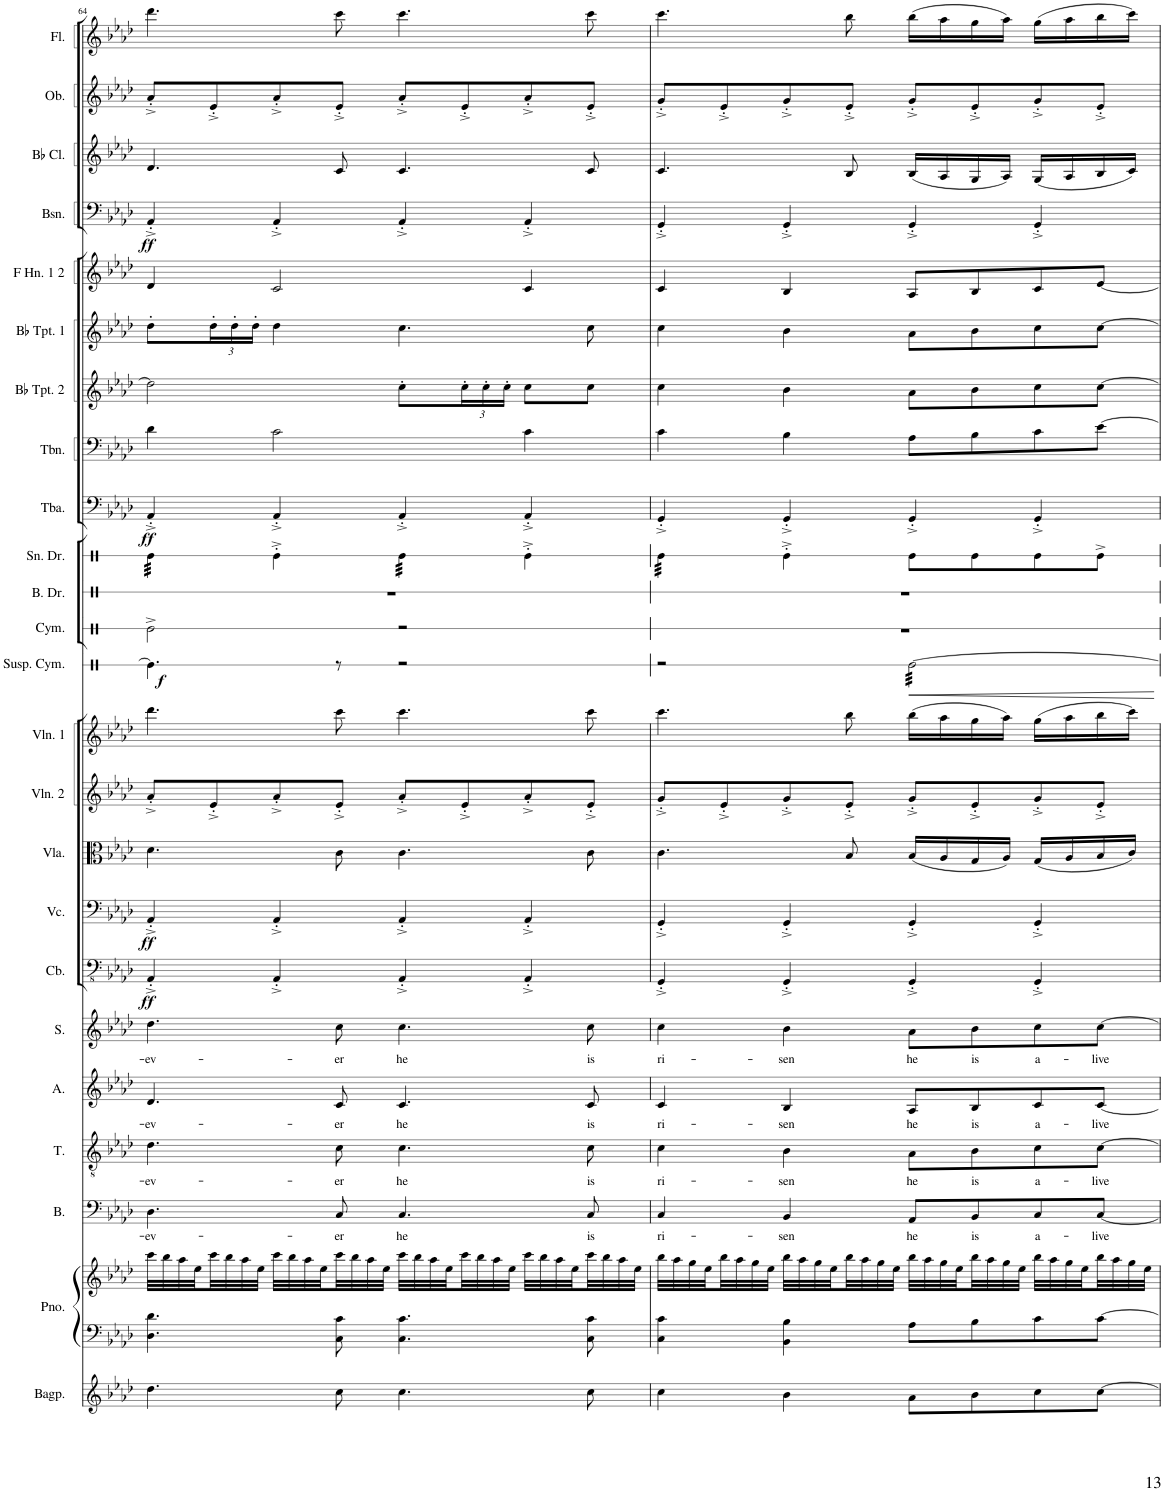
**kern	**kern	**kern	**kern	**text	**kern	**text	**kern	**text	**kern	**text	**kern	**dynam	**kern	**dynam	**kern	**kern	**kern	**kern	**dynam	**kern	**kern	**kern	**kern	**dynam	**kern	**kern	**kern	**kern	**kern	**dynam	**kern	**kern	**kern
*part24	*part23	*part23	*part22	*part22	*part21	*part21	*part20	*part20	*part19	*part19	*part18	*part18	*part17	*part17	*part16	*part15	*part14	*part13	*part13	*part12	*part11	*part10	*part9	*part9	*part8	*part7	*part6	*part5	*part4	*part4	*part3	*part2	*part1
*staff25	*staff24	*staff23	*staff22	*staff22	*staff21	*staff21	*staff20	*staff20	*staff19	*staff19	*staff18	*staff18	*staff17	*staff17	*staff16	*staff15	*staff14	*staff13	*staff13	*staff12	*staff11	*staff10	*staff9	*staff9	*staff8	*staff7	*staff6	*staff5	*staff4	*staff4	*staff3	*staff2	*staff1
*I"Bagpipe	*I"Piano	*	*I"Bass	*	*I"Tenor	*	*I"Alto	*	*I"Soprano	*	*I"Contrabass	*	*I"Violoncello	*	*I"Viola	*I"Violin 2	*I"Violin 1	*I"Suspended Cymbal	*	*I"Cymbal	*I"Bass Drum	*I"Snare Drum	*I"Tuba	*	*I"Trombone	*I"Bb Trumpet 2	*I"Bb Trumpet 1	*I"F Horn 1 &amp; 2	*I"Bassoon	*	*I"Bb Clarinet	*I"Oboe	*I"Flute
*I'Bagp.	*I'Pno.	*	*I'B.	*	*I'T.	*	*I'A.	*	*I'S.	*	*I'Cb.	*	*I'Vc.	*	*I'Vla.	*I'Vln. 2	*I'Vln. 1	*I'Susp. Cym.	*	*I'Cym.	*I'B. Dr.	*I'Sn. Dr.	*I'Tba.	*	*I'Tbn.	*I'Bb Tpt. 2	*I'Bb Tpt. 1	*I'F Hn. 1 2	*I'Bsn.	*	*I'Bb Cl.	*I'Ob.	*I'Fl.
!!LO:PB:g=z
*clefG2	*clefF4	*clefG2	*clefF4	*	*clefGv2	*	*clefG2	*	*clefG2	*	*clefFv4	*	*clefF4	*	*clefC3	*clefG2	*clefG2	*clefX	*	*clefX	*clefX	*clefX	*clefF4	*	*clefF4	*clefG2	*clefG2	*clefG2	*clefF4	*	*clefG2	*clefG2	*clefG2
*	*	*	*	*	*	*	*	*	*	*	*ITrd7c12	*	*	*	*	*	*	*	*	*	*	*	*	*	*	*ITrd1c2	*ITrd1c2	*ITrd4c7	*	*	*ITrd1c2	*	*
*k[b-e-a-d-]	*k[b-e-a-d-]	*k[b-e-a-d-]	*k[b-e-a-d-]	*	*k[b-e-a-d-]	*	*k[b-e-a-d-]	*	*k[b-e-a-d-]	*	*k[b-e-a-d-]	*	*k[b-e-a-d-]	*	*k[b-e-a-d-]	*k[b-e-a-d-]	*k[b-e-a-d-]	*k[]	*	*k[]	*k[]	*k[]	*k[b-e-a-d-]	*	*k[b-e-a-d-]	*k[b-e-a-d-]	*k[b-e-a-d-]	*k[b-e-a-d-]	*k[b-e-a-d-]	*	*k[b-e-a-d-]	*k[b-e-a-d-]	*k[b-e-a-d-]
*M4/4	*M4/4	*M4/4	*M4/4	*	*M4/4	*	*M4/4	*	*M4/4	*	*M4/4	*	*M4/4	*	*M4/4	*M4/4	*M4/4	*M4/4	*	*M4/4	*M4/4	*M4/4	*M4/4	*	*M4/4	*M4/4	*M4/4	*M4/4	*M4/4	*	*M4/4	*M4/4	*M4/4
=64	=64	=64	=64	=64	=64	=64	=64	=64	=64	=64	=64	=64	=64	=64	=64	=64	=64	=64	=64	=64	=64	=64	=64	=64	=64	=64	=64	=64	=64	=64	=64	=64	=64
!	!	!	!	!LO:LY:b	!	!LO:LY:b	!	!LO:LY:b	!	!LO:LY:b	!	!LO:DY:b	!	!LO:DY:b	!	!	!	!	!LO:DY:b	!	!	!	!	!LO:DY:b	!	!	!	!	!	!LO:DY:b	!	!	!
*	*	*	*	*	*	*	*	*	*	*	*	*	*	*	*	*	*	*	*	*	*	*tremolo	*	*	*	*	*	*	*	*	*	*	*
4.dd-\	4.D-\ 4.d-\	32ccc\LLL	4.D-\	-ev-	4.d-\	-ev-	4.d-/	-ev-	4.dd-\	-ev-	4AAA-'^/	ff	4AA-'^/	ff	4.d-\	8a-'^/L	4.ddd-\	4.Re\]	f	2Re^\	1r	32Re\LLL	4AA-'^/	ff	4d-\	2dd-\]	8dd-'\L	4d-/	4AA-'^/	ff	4.d-/	8a-'^/L	4.ddd-\
.	.	32bb-\	.	.	.	.	.	.	.	.	.	.	.	.	.	.	.	.	.	.	.	32Re\	.	.	.	.	.	.	.	.	.	.	.
.	.	32aa-\	.	.	.	.	.	.	.	.	.	.	.	.	.	.	.	.	.	.	.	32Re\	.	.	.	.	.	.	.	.	.	.	.
.	.	32ee-\	.	.	.	.	.	.	.	.	.	.	.	.	.	.	.	.	.	.	.	32Re\	.	.	.	.	.	.	.	.	.	.	.
*	*	*	*	*	*	*	*	*	*	*	*	*	*	*	*	*	*	*	*	*	*	*	*	*	*	*	*Xbrackettup	*	*	*	*	*	*
.	.	32ccc\	.	.	.	.	.	.	.	.	.	.	.	.	.	8e-'^/	.	.	.	.	.	32Re\	.	.	.	.	24dd-'\L	.	.	.	.	8e-'^/	.
.	.	32bb-\	.	.	.	.	.	.	.	.	.	.	.	.	.	.	.	.	.	.	.	32Re\	.	.	.	.	.	.	.	.	.	.	.
.	.	.	.	.	.	.	.	.	.	.	.	.	.	.	.	.	.	.	.	.	.	.	.	.	.	.	24dd-'\	.	.	.	.	.	.
.	.	32aa-\	.	.	.	.	.	.	.	.	.	.	.	.	.	.	.	.	.	.	.	32Re\	.	.	.	.	.	.	.	.	.	.	.
.	.	.	.	.	.	.	.	.	.	.	.	.	.	.	.	.	.	.	.	.	.	.	.	.	.	.	24dd-'\JJ	.	.	.	.	.	.
.	.	32ee-\JJJ	.	.	.	.	.	.	.	.	.	.	.	.	.	.	.	.	.	.	.	32Re\JJJ	.	.	.	.	.	.	.	.	.	.	.
*	*	*	*	*	*	*	*	*	*	*	*	*	*	*	*	*	*	*	*	*	*	*Xtremolo	*	*	*	*	*	*	*	*	*	*	*
.	.	32ccc\LLL	.	.	.	.	.	.	.	.	4AAA-'^/	.	4AA-'^/	.	.	8a-'^/	.	.	.	.	.	4Re'^\	4AA-'^/	.	2c\	.	4dd-\	2c/	4AA-'^/	.	.	8a-'^/	.
.	.	32bb-\	.	.	.	.	.	.	.	.	.	.	.	.	.	.	.	.	.	.	.	.	.	.	.	.	.	.	.	.	.	.	.
.	.	32aa-\	.	.	.	.	.	.	.	.	.	.	.	.	.	.	.	.	.	.	.	.	.	.	.	.	.	.	.	.	.	.	.
.	.	32ee-\	.	.	.	.	.	.	.	.	.	.	.	.	.	.	.	.	.	.	.	.	.	.	.	.	.	.	.	.	.	.	.
!	!	!	!	!LO:LY:b	!	!LO:LY:b	!	!LO:LY:b	!	!LO:LY:b	!	!	!	!	!	!	!	!	!	!	!	!	!	!	!	!	!	!	!	!	!	!	!
8cc\	8C\ 8c\	32ccc\	8C/	-er	8c\	-er	8c/	-er	8cc\	-er	.	.	.	.	8c\	8e-'^/J	8ccc\	8r	.	.	.	.	.	.	.	.	.	.	.	.	8c/	8e-'^/J	8ccc\
.	.	32bb-\	.	.	.	.	.	.	.	.	.	.	.	.	.	.	.	.	.	.	.	.	.	.	.	.	.	.	.	.	.	.	.
.	.	32aa-\	.	.	.	.	.	.	.	.	.	.	.	.	.	.	.	.	.	.	.	.	.	.	.	.	.	.	.	.	.	.	.
.	.	32ee-\JJJ	.	.	.	.	.	.	.	.	.	.	.	.	.	.	.	.	.	.	.	.	.	.	.	.	.	.	.	.	.	.	.
!	!	!	!	!LO:LY:b	!	!LO:LY:b	!	!LO:LY:b	!	!LO:LY:b	!	!	!	!	!	!	!	!	!	!	!	!	!	!	!	!	!	!	!	!	!	!	!
*	*	*	*	*	*	*	*	*	*	*	*	*	*	*	*	*	*	*	*	*	*	*tremolo	*	*	*	*	*	*	*	*	*	*	*
4.cc\	4.C\ 4.c\	32ccc\LLL	4.C/	he	4.c\	he	4.c/	he	4.cc\	he	4AAA-'^/	.	4AA-'^/	.	4.c\	8a-'^/L	4.ccc\	2r	.	2r	.	32Re\LLL	4AA-'^/	.	.	8cc'\L	4.cc\	.	4AA-'^/	.	4.c/	8a-'^/L	4.ccc\
.	.	32bb-\	.	.	.	.	.	.	.	.	.	.	.	.	.	.	.	.	.	.	.	32Re\	.	.	.	.	.	.	.	.	.	.	.
.	.	32aa-\	.	.	.	.	.	.	.	.	.	.	.	.	.	.	.	.	.	.	.	32Re\	.	.	.	.	.	.	.	.	.	.	.
.	.	32ee-\	.	.	.	.	.	.	.	.	.	.	.	.	.	.	.	.	.	.	.	32Re\	.	.	.	.	.	.	.	.	.	.	.
*	*	*	*	*	*	*	*	*	*	*	*	*	*	*	*	*	*	*	*	*	*	*	*	*	*	*Xbrackettup	*	*	*	*	*	*	*
.	.	32ccc\	.	.	.	.	.	.	.	.	.	.	.	.	.	8e-'^/	.	.	.	.	.	32Re\	.	.	.	24cc'\L	.	.	.	.	.	8e-'^/	.
.	.	32bb-\	.	.	.	.	.	.	.	.	.	.	.	.	.	.	.	.	.	.	.	32Re\	.	.	.	.	.	.	.	.	.	.	.
.	.	.	.	.	.	.	.	.	.	.	.	.	.	.	.	.	.	.	.	.	.	.	.	.	.	24cc'\	.	.	.	.	.	.	.
.	.	32aa-\	.	.	.	.	.	.	.	.	.	.	.	.	.	.	.	.	.	.	.	32Re\	.	.	.	.	.	.	.	.	.	.	.
.	.	.	.	.	.	.	.	.	.	.	.	.	.	.	.	.	.	.	.	.	.	.	.	.	.	24cc'\JJ	.	.	.	.	.	.	.
.	.	32ee-\JJJ	.	.	.	.	.	.	.	.	.	.	.	.	.	.	.	.	.	.	.	32Re\JJJ	.	.	.	.	.	.	.	.	.	.	.
*	*	*	*	*	*	*	*	*	*	*	*	*	*	*	*	*	*	*	*	*	*	*Xtremolo	*	*	*	*	*	*	*	*	*	*	*
.	.	32ccc\LLL	.	.	.	.	.	.	.	.	4AAA-'^/	.	4AA-'^/	.	.	8a-'^/	.	.	.	.	.	4Re'^\	4AA-'^/	.	4c\	8cc\L	.	4c/	4AA-'^/	.	.	8a-'^/	.
.	.	32bb-\	.	.	.	.	.	.	.	.	.	.	.	.	.	.	.	.	.	.	.	.	.	.	.	.	.	.	.	.	.	.	.
.	.	32aa-\	.	.	.	.	.	.	.	.	.	.	.	.	.	.	.	.	.	.	.	.	.	.	.	.	.	.	.	.	.	.	.
.	.	32ee-\	.	.	.	.	.	.	.	.	.	.	.	.	.	.	.	.	.	.	.	.	.	.	.	.	.	.	.	.	.	.	.
!	!	!	!	!LO:LY:b	!	!LO:LY:b	!	!LO:LY:b	!	!LO:LY:b	!	!	!	!	!	!	!	!	!	!	!	!	!	!	!	!	!	!	!	!	!	!	!
8cc\	8C\ 8c\	32ccc\	8C/	is	8c\	is	8c/	is	8cc\	is	.	.	.	.	8c\	8e-'^/J	8ccc\	.	.	.	.	.	.	.	.	8cc\J	8cc\	.	.	.	8c/	8e-'^/J	8ccc\
.	.	32bb-\	.	.	.	.	.	.	.	.	.	.	.	.	.	.	.	.	.	.	.	.	.	.	.	.	.	.	.	.	.	.	.
.	.	32aa-\	.	.	.	.	.	.	.	.	.	.	.	.	.	.	.	.	.	.	.	.	.	.	.	.	.	.	.	.	.	.	.
.	.	32ee-\JJJ	.	.	.	.	.	.	.	.	.	.	.	.	.	.	.	.	.	.	.	.	.	.	.	.	.	.	.	.	.	.	.
=65	=65	=65	=65	=65	=65	=65	=65	=65	=65	=65	=65	=65	=65	=65	=65	=65	=65	=65	=65	=65	=65	=65	=65	=65	=65	=65	=65	=65	=65	=65	=65	=65	=65
!	!	!	!	!LO:LY:b	!	!LO:LY:b	!	!LO:LY:b	!	!LO:LY:b	!	!	!	!	!	!	!	!	!	!	!	!	!	!	!	!	!	!	!	!	!	!	!
*	*	*	*	*	*	*	*	*	*	*	*	*	*	*	*	*	*	*	*	*	*	*tremolo	*	*	*	*	*	*	*	*	*	*	*
4cc\	4C\ 4c\	32bb-\LLL	4C/	ri-	4c\	ri-	4c/	ri-	4cc\	ri-	4GGG'^/	.	4GG'^/	.	4.c\	8g'^/L	4.ccc\	2r	.	1r	1r	32Re\LLL	4GG'^/	.	4c\	4cc\	4cc\	4c/	4GG'^/	.	4.c/	8g'^/L	4.ccc\
.	.	32aa-\	.	.	.	.	.	.	.	.	.	.	.	.	.	.	.	.	.	.	.	32Re\	.	.	.	.	.	.	.	.	.	.	.
.	.	32gg\	.	.	.	.	.	.	.	.	.	.	.	.	.	.	.	.	.	.	.	32Re\	.	.	.	.	.	.	.	.	.	.	.
.	.	32ee-\	.	.	.	.	.	.	.	.	.	.	.	.	.	.	.	.	.	.	.	32Re\	.	.	.	.	.	.	.	.	.	.	.
.	.	32bb-\	.	.	.	.	.	.	.	.	.	.	.	.	.	8e-'^/	.	.	.	.	.	32Re\	.	.	.	.	.	.	.	.	.	8e-'^/	.
.	.	32aa-\	.	.	.	.	.	.	.	.	.	.	.	.	.	.	.	.	.	.	.	32Re\	.	.	.	.	.	.	.	.	.	.	.
.	.	32gg\	.	.	.	.	.	.	.	.	.	.	.	.	.	.	.	.	.	.	.	32Re\	.	.	.	.	.	.	.	.	.	.	.
.	.	32ee-\JJJ	.	.	.	.	.	.	.	.	.	.	.	.	.	.	.	.	.	.	.	32Re\JJJ	.	.	.	.	.	.	.	.	.	.	.
*	*	*	*	*	*	*	*	*	*	*	*	*	*	*	*	*	*	*	*	*	*	*Xtremolo	*	*	*	*	*	*	*	*	*	*	*
!	!	!	!	!LO:LY:b	!	!LO:LY:b	!	!LO:LY:b	!	!LO:LY:b	!	!	!	!	!	!	!	!	!	!	!	!	!	!	!	!	!	!	!	!	!	!	!
4b-\	4BB-\ 4B-\	32bb-\LLL	4BB-/	-sen	4B-\	-sen	4B-/	-sen	4b-\	-sen	4GGG'^/	.	4GG'^/	.	.	8g'^/	.	.	.	.	.	4Re'^\	4GG'^/	.	4B-\	4b-\	4b-\	4B-/	4GG'^/	.	.	8g'^/	.
.	.	32aa-\	.	.	.	.	.	.	.	.	.	.	.	.	.	.	.	.	.	.	.	.	.	.	.	.	.	.	.	.	.	.	.
.	.	32gg\	.	.	.	.	.	.	.	.	.	.	.	.	.	.	.	.	.	.	.	.	.	.	.	.	.	.	.	.	.	.	.
.	.	32ee-\	.	.	.	.	.	.	.	.	.	.	.	.	.	.	.	.	.	.	.	.	.	.	.	.	.	.	.	.	.	.	.
.	.	32bb-\	.	.	.	.	.	.	.	.	.	.	.	.	8B-/	8e-'^/J	8bb-\	.	.	.	.	.	.	.	.	.	.	.	.	.	8B-/	8e-'^/J	8bb-\
.	.	32aa-\	.	.	.	.	.	.	.	.	.	.	.	.	.	.	.	.	.	.	.	.	.	.	.	.	.	.	.	.	.	.	.
.	.	32gg\	.	.	.	.	.	.	.	.	.	.	.	.	.	.	.	.	.	.	.	.	.	.	.	.	.	.	.	.	.	.	.
.	.	32ee-\JJJ	.	.	.	.	.	.	.	.	.	.	.	.	.	.	.	.	.	.	.	.	.	.	.	.	.	.	.	.	.	.	.
!	!	!	!	!LO:LY:b	!	!LO:LY:b	!	!LO:LY:b	!	!LO:LY:b	!	!	!	!	!	!	!	!	!LO:HP:b	!	!	!	!	!	!	!	!	!	!	!	!	!	!
*	*	*	*	*	*	*	*	*	*	*	*	*	*	*	*	*	*	*tremolo	*	*	*	*	*	*	*	*	*	*	*	*	*	*	*
8a-\L	8A-\L	32bb-\LLL	8AA-/L	he	8A-\L	he	8A-/L	he	8a-\L	he	4GGG'^/	.	4GG'^/	.	(16B-/LL	8g'^/L	(16bb-\LL	[32Re\LLL	<	.	.	8Re\L	4GG'^/	.	8A-\L	8a-\L	8a-\L	8A-/L	4GG'^/	.	(16B-/LL	8g'^/L	(16bb-\LL
.	.	32aa-\	.	.	.	.	.	.	.	.	.	.	.	.	.	.	.	32Re\	.	.	.	.	.	.	.	.	.	.	.	.	.	.	.
.	.	32gg\	.	.	.	.	.	.	.	.	.	.	.	.	16A-/	.	16aa-\	32Re\	.	.	.	.	.	.	.	.	.	.	.	.	16A-/	.	16aa-\
.	.	32ee-\	.	.	.	.	.	.	.	.	.	.	.	.	.	.	.	32Re\	.	.	.	.	.	.	.	.	.	.	.	.	.	.	.
!	!	!	!	!LO:LY:b	!	!LO:LY:b	!	!LO:LY:b	!	!LO:LY:b	!	!	!	!	!	!	!	!	!	!	!	!	!	!	!	!	!	!	!	!	!	!	!
8b-\	8B-\	32bb-\	8BB-/	is	8B-\	is	8B-/	is	8b-\	is	.	.	.	.	16G/	8e-'^/	16gg\	32Re\	.	.	.	8Re\	.	.	8B-\	8b-\	8b-\	8B-/	.	.	16G/	8e-'^/	16gg\
.	.	32aa-\	.	.	.	.	.	.	.	.	.	.	.	.	.	.	.	32Re\	.	.	.	.	.	.	.	.	.	.	.	.	.	.	.
.	.	32gg\	.	.	.	.	.	.	.	.	.	.	.	.	16A-/JJ)	.	16aa-\JJ)	32Re\	.	.	.	.	.	.	.	.	.	.	.	.	16A-/JJ)	.	16aa-\JJ)
.	.	32ee-\JJJ	.	.	.	.	.	.	.	.	.	.	.	.	.	.	.	32Re\	.	.	.	.	.	.	.	.	.	.	.	.	.	.	.
!	!	!	!	!LO:LY:b	!	!LO:LY:b	!	!LO:LY:b	!	!LO:LY:b	!	!	!	!	!	!	!	!	!	!	!	!	!	!	!	!	!	!	!	!	!	!	!
8cc\	8c\	32bb-\LLL	8C/	a-	8c\	a-	8c/	a-	8cc\	a-	4GGG'^/	.	4GG'^/	.	(16G/LL	8g'^/	(16gg\LL	32Re\	.	.	.	8Re\	4GG'^/	.	8c\	8cc\	8cc\	8c/	4GG'^/	.	(16G/LL	8g'^/	(16gg\LL
.	.	32aa-\	.	.	.	.	.	.	.	.	.	.	.	.	.	.	.	32Re\	.	.	.	.	.	.	.	.	.	.	.	.	.	.	.
.	.	32gg\	.	.	.	.	.	.	.	.	.	.	.	.	16A-/	.	16aa-\	32Re\	.	.	.	.	.	.	.	.	.	.	.	.	16A-/	.	16aa-\
.	.	32ee-\	.	.	.	.	.	.	.	.	.	.	.	.	.	.	.	32Re\	.	.	.	.	.	.	.	.	.	.	.	.	.	.	.
!	!	!	!	!LO:LY:b	!	!LO:LY:b	!	!LO:LY:b	!	!LO:LY:b	!	!	!	!	!	!	!	!	!	!	!	!	!	!	!	!	!	!	!	!	!	!	!
[8cc\J	[8c\J	32bb-\	[8C/J	-live	[8c\J	-live	[8c/J	-live	[8cc\J	-live	.	.	.	.	16B-/	8e-'^/J	16bb-\	32Re\	.	.	.	8Re^\J	.	.	[8e-\J	[8cc\J	[8cc\J	[8e-/J	.	.	16B-/	8e-'^/J	16bb-\
.	.	32aa-\	.	.	.	.	.	.	.	.	.	.	.	.	.	.	.	32Re\	.	.	.	.	.	.	.	.	.	.	.	.	.	.	.
.	.	32gg\	.	.	.	.	.	.	.	.	.	.	.	.	16c/JJ)	.	16ccc\JJ)	32Re\	.	.	.	.	.	.	.	.	.	.	.	.	16c/JJ)	.	16ccc\JJ)
.	.	32ee-\JJJ	.	.	.	.	.	.	.	.	.	.	.	.	.	.	.	32Re\JJJ	.	.	.	.	.	.	.	.	.	.	.	.	.	.	.
*	*	*	*	*	*	*	*	*	*	*	*	*	*	*	*	*	*	*Xtremolo	*	*	*	*	*	*	*	*	*	*	*	*	*	*	*
.	.	.	.	.	.	.	.	.	.	.	.	.	.	.	.	.	.	.	[	.	.	.	.	.	.	.	.	.	.	.	.	.	.
=	=	=	=	=	=	=	=	=	=	=	=	=	=	=	=	=	=	=	=	=	=	=	=	=	=	=	=	=	=	=	=	=	=
*-	*-	*-	*-	*-	*-	*-	*-	*-	*-	*-	*-	*-	*-	*-	*-	*-	*-	*-	*-	*-	*-	*-	*-	*-	*-	*-	*-	*-	*-	*-	*-	*-	*-
